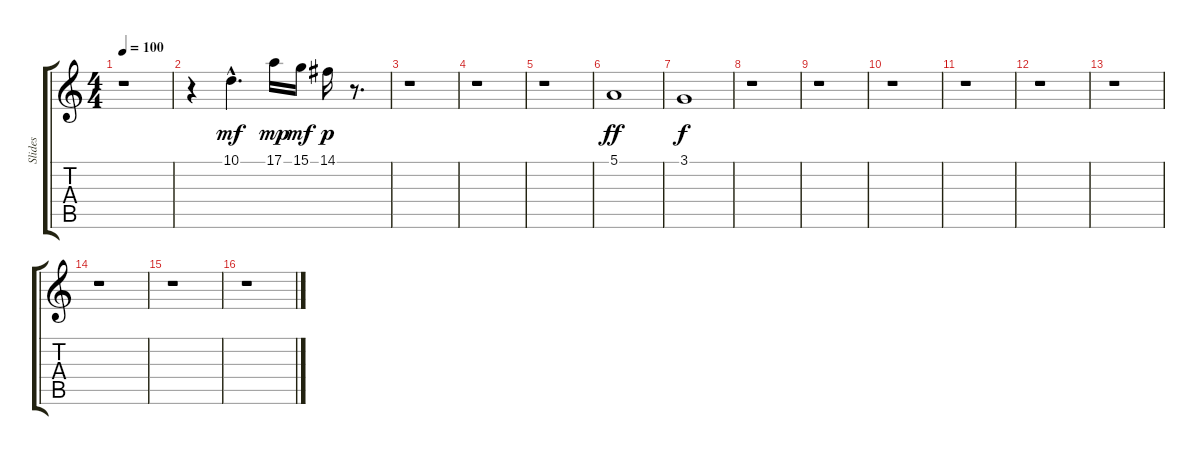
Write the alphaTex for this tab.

\track ("Slides" "Slides") {instrument cello}
\staff {score tabs}
\tuning (E4 B3 G3 D3 A2 E2) {hide}
\ts (4 4)
\tempo 100
\clef g2
\ks c
r.1{dy f} |
r.4 10.1{hac}.4{d dy mf} 17.1.16{dy mp} 15.1.16{dy mf} 14.1.16{dy p} r.8{d} |
r.1 |
r.1 |
r.1 |
5.1.1{dy ff} |
3.1.1{dy f} |
r.1 |
r.1 |
r.1 |
r.1 |
r.1 |
r.1 |
r.1 |
r.1 |
r.1
